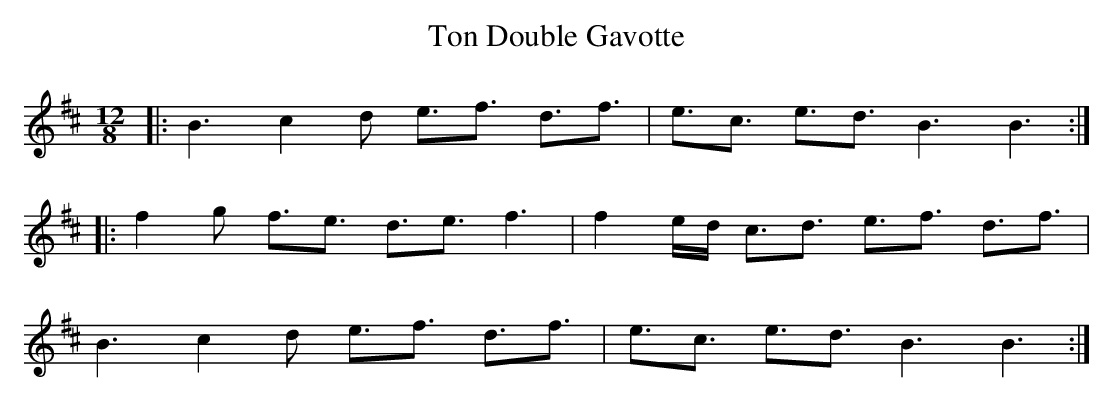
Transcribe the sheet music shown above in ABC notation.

X:1
T: Ton Double Gavotte
M: 12/8
L: 1/8
K: Bmin
|:B3 c2 d e3/2f3/2 d3/2f3/2|e3/2c3/2 e3/2d3/2 B3 B3:|
|:f2 g f3/2e3/2 d3/2e3/2 f3|f2 e/d/ c3/2d3/2 e3/2f3/2 d3/2f3/2|
B3 c2 d e3/2f3/2 d3/2f3/2|e3/2c3/2 e3/2d3/2 B3 B3:|
